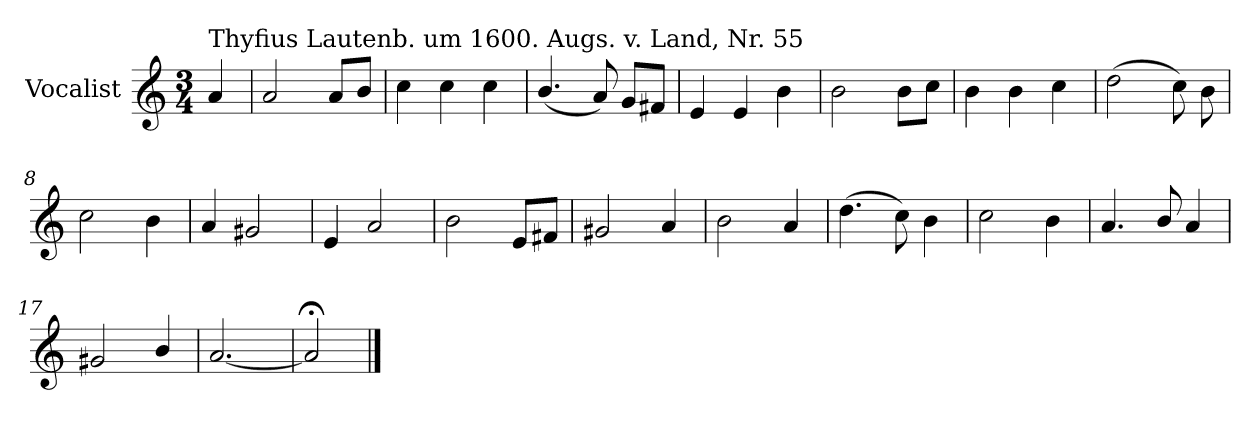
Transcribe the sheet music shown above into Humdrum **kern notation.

**kern
*part1
*staff1
*I"Vocalist
*k[]
*a:
*M3/4
=
!LO:TX:a:t=Thyfius Lautenb. um 1600. Augs. v. Land, Nr. 55
4a
=1
2a
8aL
8bJ
=2
4cc
4cc
4cc
=3
(4.b/
8a)
8gL
8f#XJ
=4
4e
4e
4b
=5
2b
8bL
8ccJ
=6
4b
4b
4cc
=7
(2dd
8cc)
8b
=8
2cc
4b
=9
4a
2g#X
=10
4e
2a
=11
2b
8eL
8f#XJ
=12
2g#X
4a
=13
2b
4a
=14
(4.dd
8cc)
4b
=15
2cc
4b
=16
4.a
8b/
4a
=17
2g#X
4b/
=18
[2.a
=19
2a;<]
==
*-
